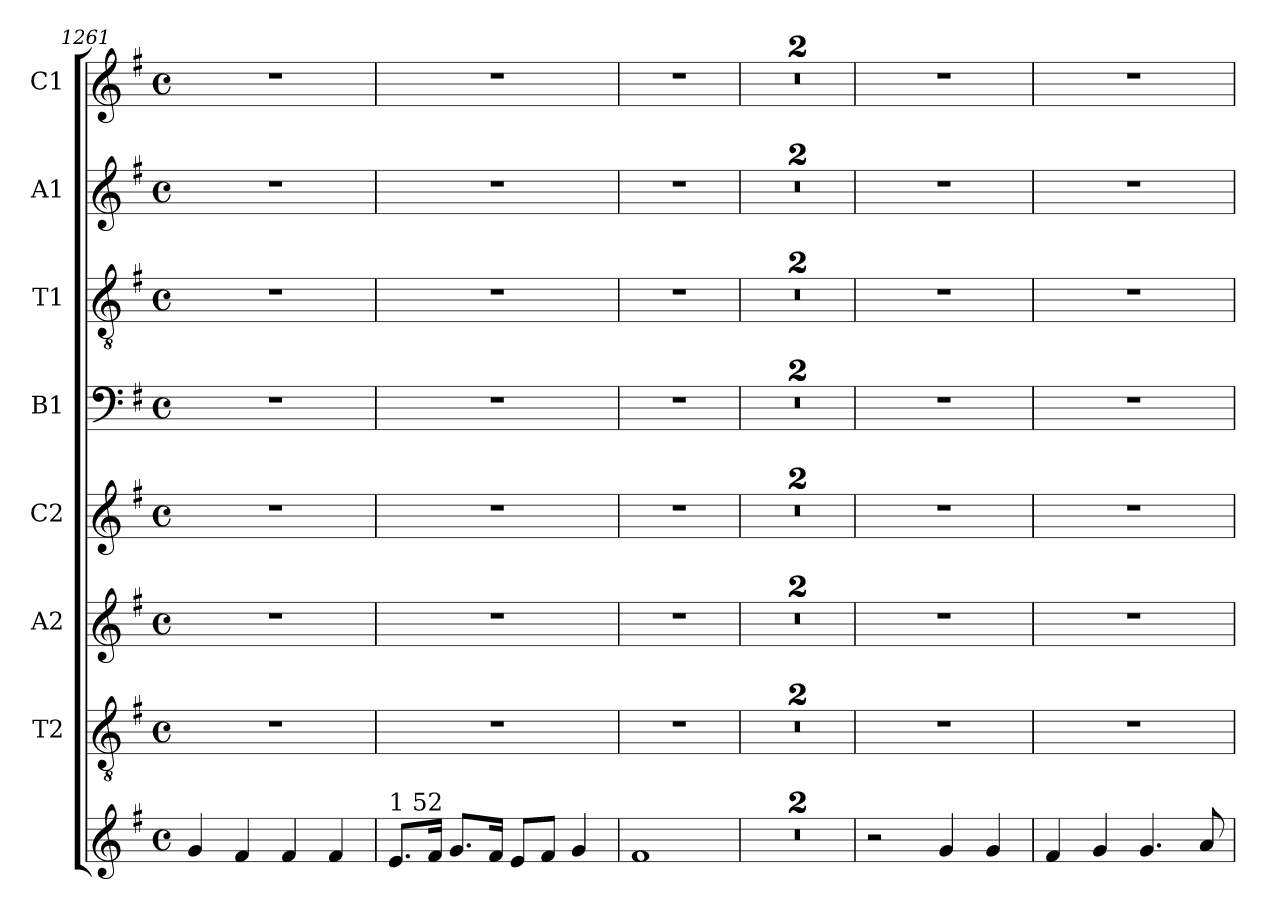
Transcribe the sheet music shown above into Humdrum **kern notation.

**kern	**kern	**kern	**kern	**kern	**kern	**kern	**kern
*part8	*part7	*part6	*part5	*part4	*part3	*part2	*part1
*staff8	*staff7	*staff6	*staff5	*staff4	*staff3	*staff2	*staff1
*	*I"T2	*I"A2	*I"C2	*I"B1	*I"T1	*I"A1	*I"C1
*	*I'T2	*I'A2	*I'C2	*I'B1	*I'T1	*I'A1	*I'C1
*clefG2	*clefGv2	*clefG2	*clefG2	*clefF4	*clefGv2	*clefG2	*clefG2
*k[f#]	*k[f#]	*k[f#]	*k[f#]	*k[f#]	*k[f#]	*k[f#]	*k[f#]
*G:	*G:	*G:	*G:	*G:	*G:	*G:	*G:
*M4/4	*M4/4	*M4/4	*M4/4	*M4/4	*M4/4	*M4/4	*M4/4
*met(c)	*met(c)	*met(c)	*met(c)	*met(c)	*met(c)	*met(c)	*met(c)
=1261	=1261	=1261	=1261	=1261	=1261	=1261	=1261
4g/	1r	1r	1r	1r	1r	1r	1r
4f#/	.	.	.	.	.	.	.
4f#/	.	.	.	.	.	.	.
4f#/	.	.	.	.	.	.	.
!!LO:LB:g=z
=1262	=1262	=1262	=1262	=1262	=1262	=1262	=1262
!LO:TX:a:t=1 52	!	!	!	!	!	!	!
8.e/L	1r	1r	1r	1r	1r	1r	1r
16f#/Jk	.	.	.	.	.	.	.
8.g/L	.	.	.	.	.	.	.
16f#/Jk	.	.	.	.	.	.	.
8e/L	.	.	.	.	.	.	.
8f#/J	.	.	.	.	.	.	.
4g/	.	.	.	.	.	.	.
=1263	=1263	=1263	=1263	=1263	=1263	=1263	=1263
1f#	1r	1r	1r	1r	1r	1r	1r
=1264	=1264	=1264	=1264	=1264	=1264	=1264	=1264
1r	1r	1r	1r	1r	1r	1r	1r
=1265	=1265	=1265	=1265	=1265	=1265	=1265	=1265
1r	1r	1r	1r	1r	1r	1r	1r
=1266	=1266	=1266	=1266	=1266	=1266	=1266	=1266
2r	1r	1r	1r	1r	1r	1r	1r
4g/	.	.	.	.	.	.	.
4g/	.	.	.	.	.	.	.
=1267	=1267	=1267	=1267	=1267	=1267	=1267	=1267
4f#/	1r	1r	1r	1r	1r	1r	1r
4g/	.	.	.	.	.	.	.
4.g/	.	.	.	.	.	.	.
8a/	.	.	.	.	.	.	.
=	=	=	=	=	=	=	=
*-	*-	*-	*-	*-	*-	*-	*-
